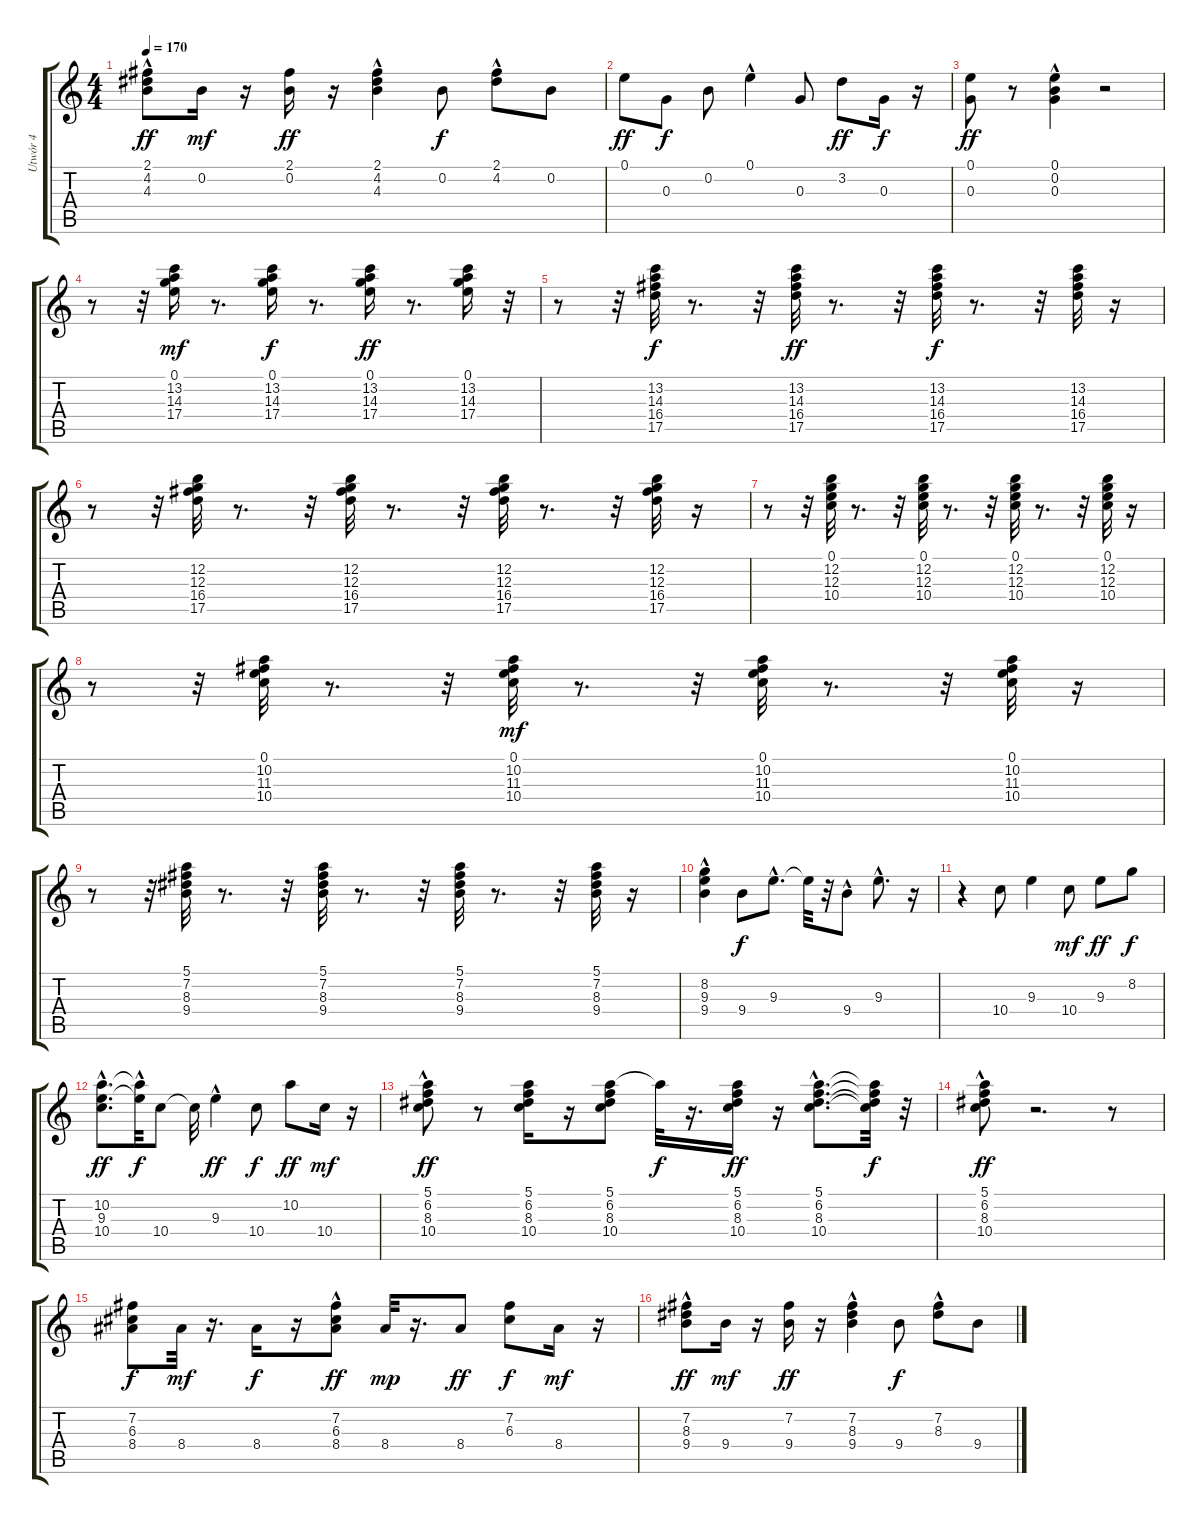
\track ("Utwór 4" "Utwór 4") {instrument acousticguitarsteel}
\staff {score tabs}
\tuning (E4 B3 G3 D3 A2 E2) {hide}
\ts (4 4)
\tempo 170
\clef g2
\ks c
(2.1{hac} 4.2 4.3).8{dy ff} 0.2.16{dy mf} r.16 (2.1 0.2).16{dy ff} r.16 (2.1 4.2 4.3{hac}).4 0.2.8{dy f} (2.1 4.2{hac}).8 0.2.8 |
0.1.8{dy ff} 0.3.8{dy f} 0.2.8 0.1{hac}.4 0.3.8 3.2.8{dy ff} 0.3.16{dy f} r.16 |
(0.1 0.3).8{dy ff} r.8 (0.1 0.2{hac} 0.3{hac}).4 r.2 |
r.8 r.32 (0.1 13.2 14.3 17.4).16{dy mf} r.8{d} (0.1 13.2 14.3 17.4).16{dy f} r.8{d} (0.1 13.2 14.3 17.4).16{dy ff} r.8{d} (0.1 13.2 14.3 17.4).16 r.32 |
r.8 r.32 (13.2 14.3 16.4 17.5).32{dy f} r.8{d} r.32 (13.2 14.3 16.4 17.5).32{dy ff} r.8{d} r.32 (13.2 14.3 16.4 17.5).32{dy f} r.8{d} r.32 (13.2 14.3 16.4 17.5).32 r.16 |
r.8 r.32 (12.2 12.3 16.4 17.5).32 r.8{d} r.32 (12.2 12.3 16.4 17.5).32 r.8{d} r.32 (12.2 12.3 16.4 17.5).32 r.8{d} r.32 (12.2 12.3 16.4 17.5).32 r.16 |
r.8 r.32 (0.1 12.2 12.3 10.4).32 r.8{d} r.32 (0.1 12.2 12.3 10.4).32 r.8{d} r.32 (0.1 12.2 12.3 10.4).32 r.8{d} r.32 (0.1 12.2 12.3 10.4).32 r.16 |
r.8 r.32 (0.1 10.2 11.3 10.4).32 r.8{d} r.32 (0.1 10.2 11.3 10.4).32{dy mf} r.8{d} r.32 (0.1 10.2 11.3 10.4).32 r.8{d} r.32 (0.1 10.2 11.3 10.4).32 r.16 |
r.8 r.32 (5.1 7.2 8.3 9.4).32 r.8{d} r.32 (5.1 7.2 8.3 9.4).32 r.8{d} r.32 (5.1 7.2 8.3 9.4).32 r.8{d} r.32 (5.1 7.2 8.3 9.4).32 r.16 |
(8.2 9.3{hac} 9.4).4 9.4.8{dy f} 9.3{hac}.8{d} 9.3{t}.32 r.32 9.4{hac}.8 9.3{hac}.8{d} r.16 |
r.4 10.4.8 9.3.4 10.4.8{dy mf} 9.3.8{dy ff} 8.2.8{dy f} |
(10.2{hac} 9.3{hac} 10.4).8{d dy ff} (10.2{hac t} 9.3{t}).32{dy f} 10.4.8 10.4{t}.32 9.3{hac}.4{dy ff} 10.4.8{dy f} 10.2.8{dy ff} 10.4.16{dy mf} r.16 |
(5.1 6.2 8.3 10.4{hac}).8{dy ff} r.8 (5.1 6.2 8.3 10.4).16 r.16 (5.1 6.2 8.3 10.4).8 5.1{t}.32{dy f} r.16{d} (5.1 6.2 8.3 10.4).16{dy ff} r.16 (5.1{hac} 6.2{hac} 8.3{hac} 10.4{hac}).8{d} (5.1{t} 6.2{t} 8.3{t} 10.4{t}).32{dy f} r.32 |
(5.1 6.2 8.3 10.4{hac}).8{dy ff} r.2{d} r.8 |
(7.2 6.3 8.4).8{dy f} 8.4.32{dy mf} r.16{d} 8.4.16{dy f} r.16 (7.2 6.3{hac} 8.4).8{dy ff} 8.4.32{dy mp} r.16{d} 8.4.8{dy ff} (7.2 6.3).8{dy f} 8.4.16{dy mf} r.16 |
(7.2{hac} 8.3 9.4).8{dy ff} 9.4.16{dy mf} r.16 (7.2 9.4).16{dy ff} r.16 (7.2 8.3 9.4{hac}).4 9.4.8{dy f} (7.2 8.3{hac}).8 9.4.8
